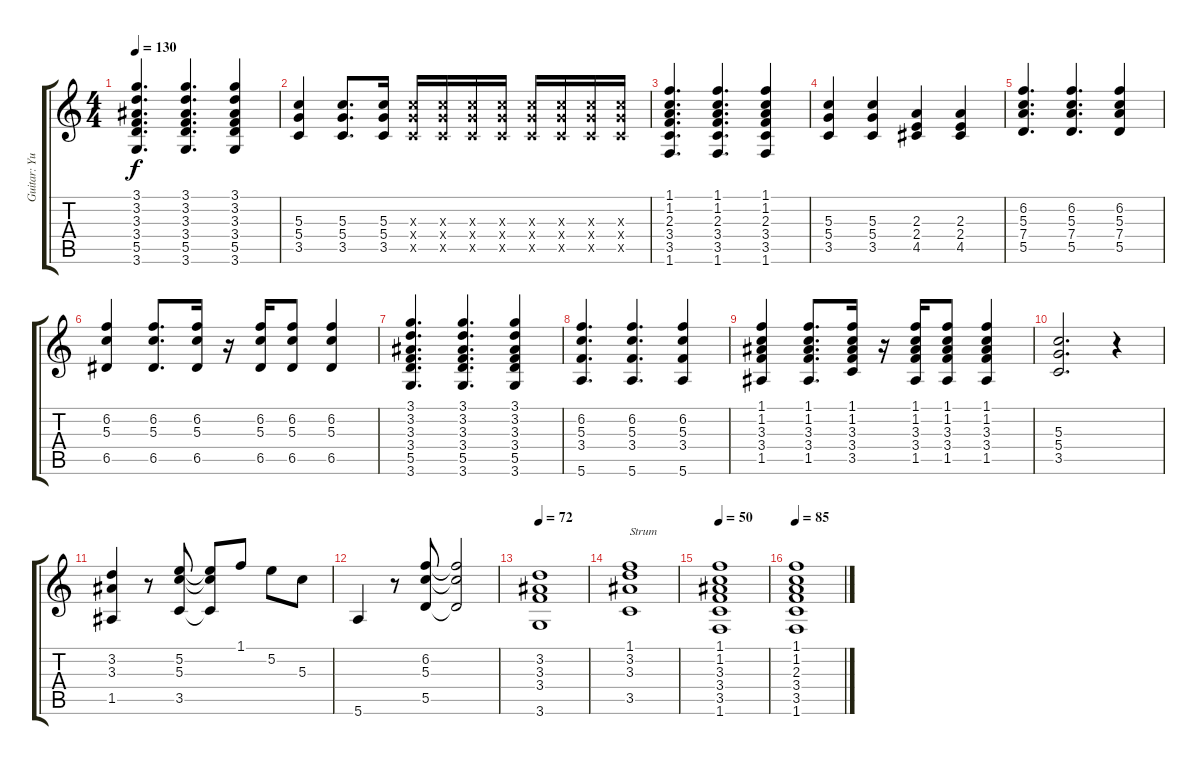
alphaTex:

\track ("Guitar: Yui Hirasawa" "Guitar: Yu") {instrument distortionguitar}
\staff {score tabs}
\tuning (E4 B3 G3 D3 A2 E2) {hide}
\ts (4 4)
\tempo 130
\clef g2
\ks c
(3.1 3.2 3.3 3.4 5.5 3.6).4{d dy f} (3.1 3.2 3.3 3.4 5.5 3.6).4{d} (3.1 3.2 3.3 3.4 5.5 3.6).4 |
(5.3 5.4 3.5).4 (5.3 5.4 3.5).8{d} (5.3 5.4 3.5).16 (5.3{x} 5.4{x} 3.5{x}).16 (5.3{x} 5.4{x} 3.5{x}).16 (5.3{x} 5.4{x} 3.5{x}).16 (5.3{x} 5.4{x} 3.5{x}).16 (5.3{x} 5.4{x} 3.5{x}).16 (5.3{x} 5.4{x} 3.5{x}).16 (5.3{x} 5.4{x} 3.5{x}).16 (5.3{x} 5.4{x} 3.5{x}).16 |
(1.1 1.2 2.3 3.4 3.5 1.6).4{d} (1.1 1.2 2.3 3.4 3.5 1.6).4{d} (1.1 1.2 2.3 3.4 3.5 1.6).4 |
(5.3 5.4 3.5).4 (5.3 5.4 3.5).4 (2.3 2.4 4.5).4 (2.3 2.4 4.5).4 |
(6.2 5.3 7.4 5.5).4{d} (6.2 5.3 7.4 5.5).4{d} (6.2 5.3 7.4 5.5).4 |
(6.2 5.3 6.5).4 (6.2 5.3 6.5).8{d} (6.2 5.3 6.5).16 r.16 (6.2 5.3 6.5).16 (6.2 5.3 6.5).8 (6.2 5.3 6.5).4 |
(3.1 3.2 3.3 3.4 5.5 3.6).4{d} (3.1 3.2 3.3 3.4 5.5 3.6).4{d} (3.1 3.2 3.3 3.4 5.5 3.6).4 |
(6.2 5.3 3.4 5.6).4{d} (6.2 5.3 3.4 5.6).4{d} (6.2 5.3 3.4 5.6).4 |
(1.1 1.2 3.3 3.4 1.5).4 (1.1 1.2 3.3 3.4 1.5).8{d} (1.1 1.2 3.3 3.4 3.5).16 r.16 (1.1 1.2 3.3 3.4 1.5).16 (1.1 1.2 3.3 3.4 1.5).8 (1.1 1.2 3.3 3.4 1.5).4 |
(5.3 5.4 3.5).2{d} r.4 |
(3.2 3.3 1.5).4 r.8 (5.2 5.3 3.5).8 (5.2{t} 5.3{t} 3.5{t}).8 1.1.8 5.2.8 5.3.8 |
5.6.4 r.8 (6.2 5.3 5.5).8 (6.2{t} 5.3{t} 5.5{t}).2 |
\tempo 72
(3.2 3.3 3.4 3.6).1 |
(1.1 3.2 3.3 3.5).1{txt "Strum"} |
\tempo 50
(1.1 1.2 3.3 3.4 3.5 1.6).1 |
\tempo 85
(1.1 1.2 2.3 3.4 3.5 1.6).1
